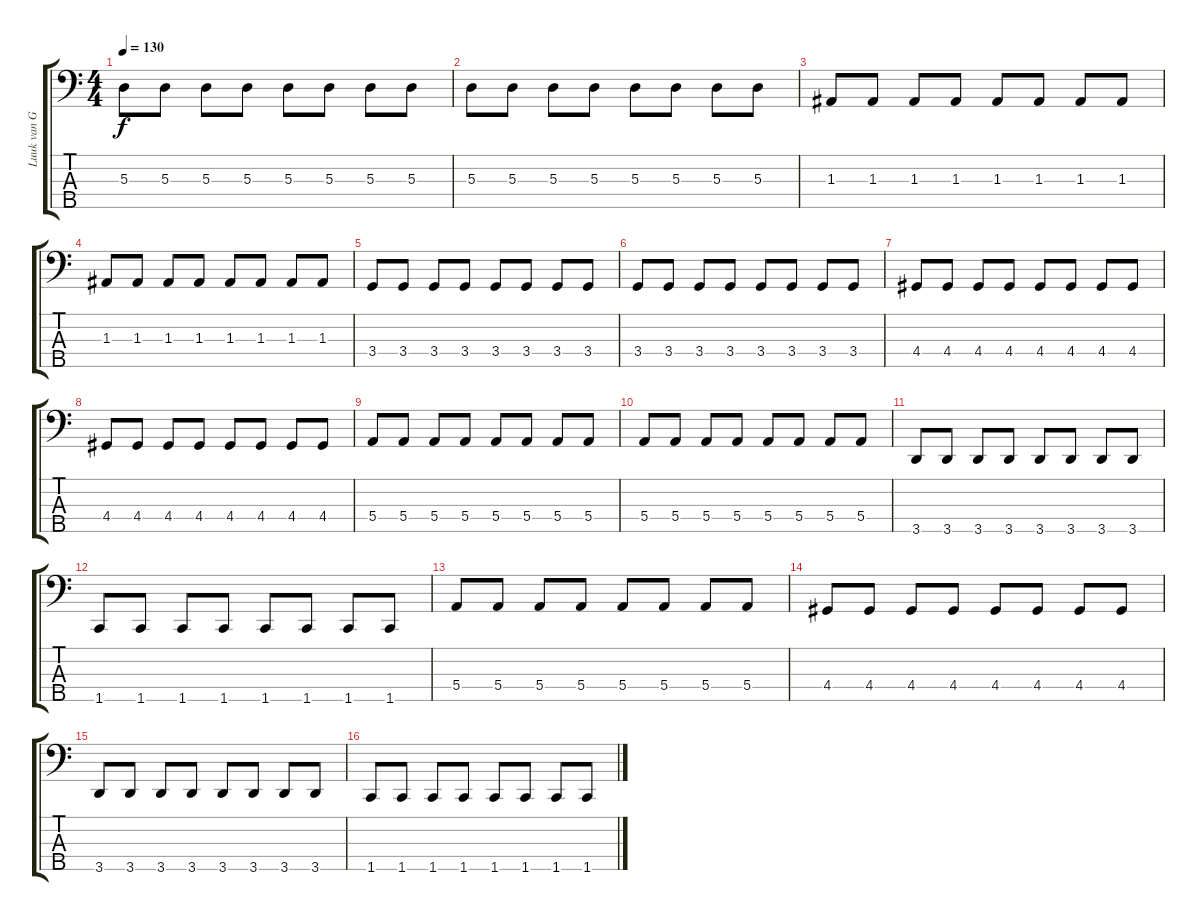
\track ("Luuk van Gerven" "Luuk van G") {instrument electricbassfinger}
\staff {score tabs}
\tuning (G2 D2 A1 E1 B0) {hide}
\ts (4 4)
\tempo 130
\clef f4
\ks c
5.3.8{dy f} 5.3.8 5.3.8 5.3.8 5.3.8 5.3.8 5.3.8 5.3.8 |
5.3.8 5.3.8 5.3.8 5.3.8 5.3.8 5.3.8 5.3.8 5.3.8 |
1.3.8 1.3.8 1.3.8 1.3.8 1.3.8 1.3.8 1.3.8 1.3.8 |
1.3.8 1.3.8 1.3.8 1.3.8 1.3.8 1.3.8 1.3.8 1.3.8 |
3.4.8 3.4.8 3.4.8 3.4.8 3.4.8 3.4.8 3.4.8 3.4.8 |
3.4.8 3.4.8 3.4.8 3.4.8 3.4.8 3.4.8 3.4.8 3.4.8 |
4.4.8 4.4.8 4.4.8 4.4.8 4.4.8 4.4.8 4.4.8 4.4.8 |
4.4.8 4.4.8 4.4.8 4.4.8 4.4.8 4.4.8 4.4.8 4.4.8 |
5.4.8 5.4.8 5.4.8 5.4.8 5.4.8 5.4.8 5.4.8 5.4.8 |
5.4.8 5.4.8 5.4.8 5.4.8 5.4.8 5.4.8 5.4.8 5.4.8 |
3.5.8 3.5.8 3.5.8 3.5.8 3.5.8 3.5.8 3.5.8 3.5.8 |
1.5.8 1.5.8 1.5.8 1.5.8 1.5.8 1.5.8 1.5.8 1.5.8 |
5.4.8 5.4.8 5.4.8 5.4.8 5.4.8 5.4.8 5.4.8 5.4.8 |
4.4.8 4.4.8 4.4.8 4.4.8 4.4.8 4.4.8 4.4.8 4.4.8 |
3.5.8 3.5.8 3.5.8 3.5.8 3.5.8 3.5.8 3.5.8 3.5.8 |
1.5.8 1.5.8 1.5.8 1.5.8 1.5.8 1.5.8 1.5.8 1.5.8
